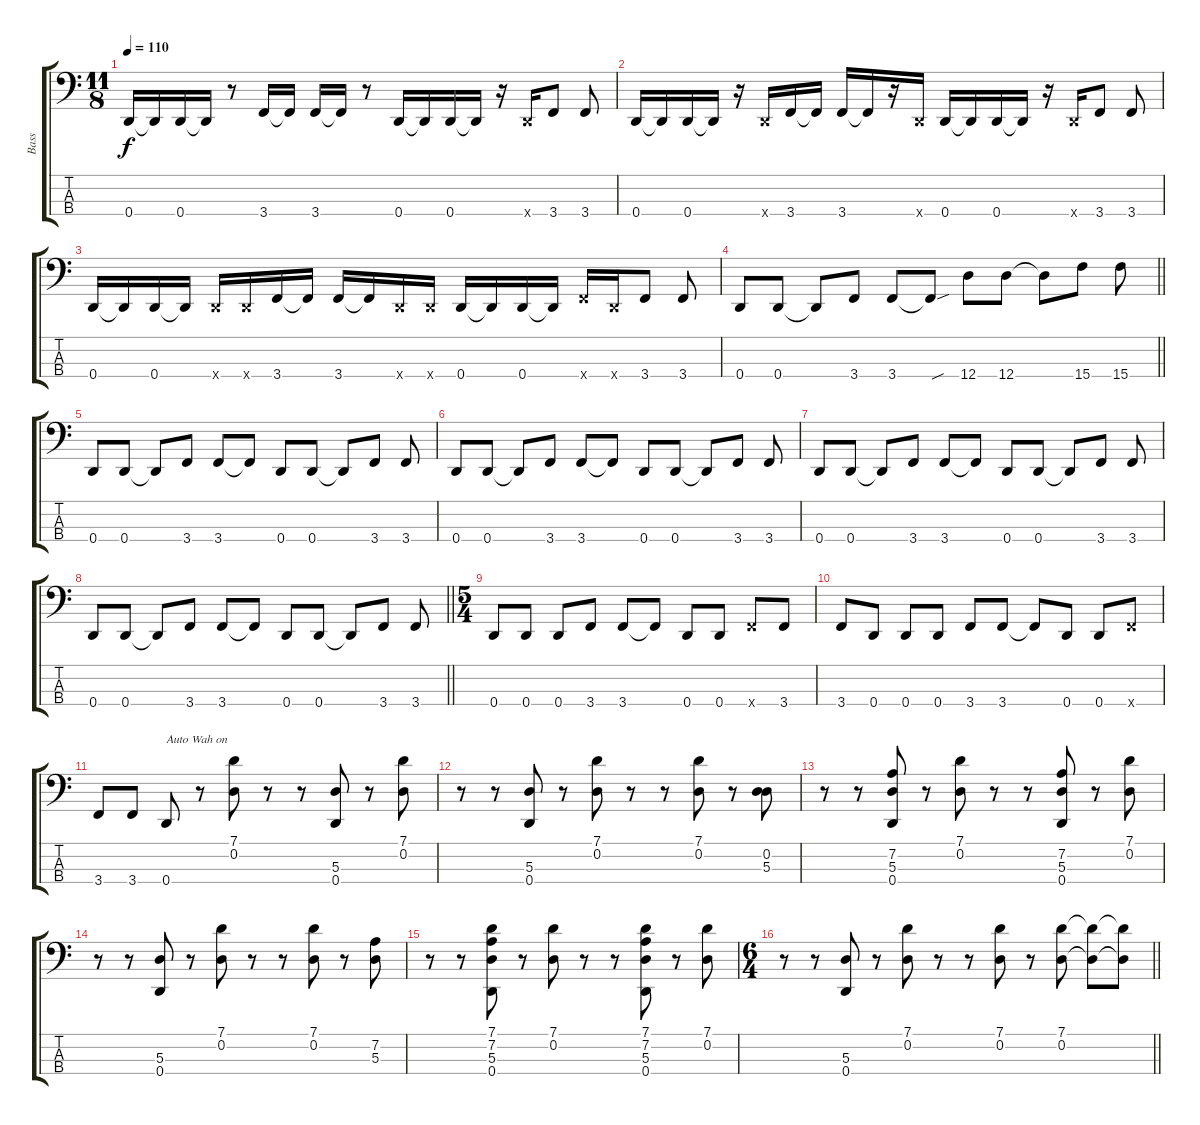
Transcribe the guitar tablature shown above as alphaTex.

\track ("Bass" "Bass") {instrument electricbassfinger}
\staff {score tabs}
\tuning (G2 D2 A1 D1) {hide}
\ts (11 8)
\section ("" "")
\tempo 110
\clef f4
\ks c
0.4.16{dy f} 0.4{t}.16 0.4.16 0.4{t}.16 r.8 3.4.16 3.4{t}.16 3.4.16 3.4{t}.16 r.8 0.4.16 0.4{t}.16 0.4.16 0.4{t}.16 r.16 0.4{x}.16 3.4.8 3.4.8 |
0.4.16 0.4{t}.16 0.4.16 0.4{t}.16 r.16 0.4{x}.16 3.4.16 3.4{t}.16 3.4.16 3.4{t}.16 r.16 0.4{x}.16 0.4.16 0.4{t}.16 0.4.16 0.4{t}.16 r.16 0.4{x}.16 3.4.8 3.4.8 |
0.4.16 0.4{t}.16 0.4.16 0.4{t}.16 0.4{x}.16 0.4{x}.16 3.4.16 3.4{t}.16 3.4.16 3.4{t}.16 0.4{x}.16 0.4{x}.16 0.4.16 0.4{t}.16 0.4.16 0.4{t}.16 3.4{x}.16 0.4{x}.16 3.4.8 3.4.8 |
\barLineRight lightlight
0.4.8 0.4.8 0.4{t}.8 3.4.8 3.4.8 3.4{sou t}.8 12.4.8 12.4.8 12.4{t}.8 15.4.8 15.4.8 |
\section ("" "")
0.4.8 0.4.8 0.4{t}.8 3.4.8 3.4.8 3.4{t}.8 0.4.8 0.4.8 0.4{t}.8 3.4.8 3.4.8 |
0.4.8 0.4.8 0.4{t}.8 3.4.8 3.4.8 3.4{t}.8 0.4.8 0.4.8 0.4{t}.8 3.4.8 3.4.8 |
0.4.8 0.4.8 0.4{t}.8 3.4.8 3.4.8 3.4{t}.8 0.4.8 0.4.8 0.4{t}.8 3.4.8 3.4.8 |
\barLineRight lightlight
0.4.8 0.4.8 0.4{t}.8 3.4.8 3.4.8 3.4{t}.8 0.4.8 0.4.8 0.4{t}.8 3.4.8 3.4.8 |
\ts (5 4)
\section ("" "")
0.4.8 0.4.8 0.4.8 3.4.8 3.4.8 3.4{t}.8 0.4.8 0.4.8 3.4{x}.8 3.4.8 |
3.4.8 0.4.8 0.4.8 0.4.8 3.4.8 3.4.8 3.4{t}.8 0.4.8 0.4.8 3.4{x}.8 |
3.4.8 3.4.8 0.4.8{txt "Auto Wah on" volume 16 instrument electricbassfinger} r.8 (7.1 0.2).8 r.8 r.8 (5.3 0.4).8 r.8 (7.1 0.2).8 |
r.8 r.8 (5.3 0.4).8 r.8 (7.1 0.2).8 r.8 r.8 (7.1 0.2).8 r.8 (0.2 5.3).8 |
r.8 r.8 (7.2 5.3 0.4).8 r.8 (7.1 0.2).8 r.8 r.8 (7.2 5.3 0.4).8 r.8 (7.1 0.2).8 |
r.8 r.8 (5.3 0.4).8 r.8 (7.1 0.2).8 r.8 r.8 (7.1 0.2).8 r.8 (7.2 5.3).8 |
r.8 r.8 (7.1 7.2 5.3 0.4).8 r.8 (7.1 0.2).8 r.8 r.8 (7.1 7.2 5.3 0.4).8 r.8 (7.1 0.2).8 |
\ts (6 4)
\barLineRight lightlight
r.8 r.8 (5.3 0.4).8 r.8 (7.1 0.2).8 r.8 r.8 (7.1 0.2).8 r.8 (7.1 0.2).8 (7.1{t} 0.2{t}).8 (7.1{t} 0.2{t}).8
